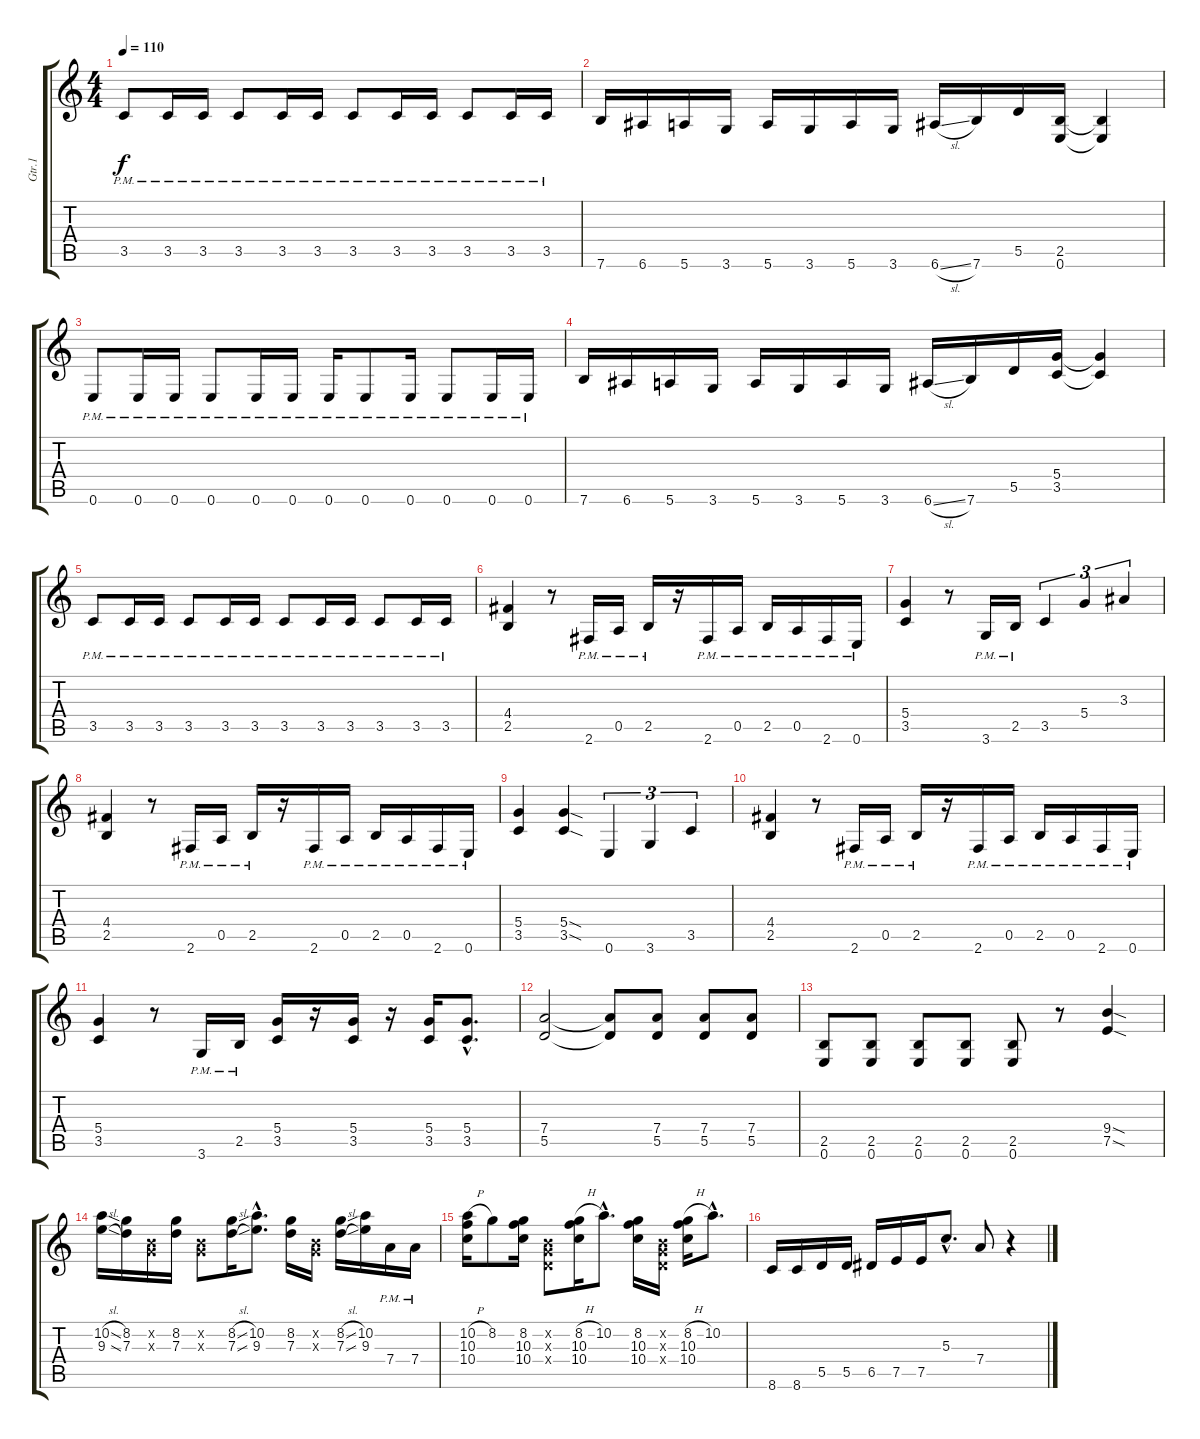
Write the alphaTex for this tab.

\track ("Gtr.1" "Gtr.1") {instrument distortionguitar}
\staff {score tabs}
\tuning (E4 B3 G3 D3 A2 E2) {hide}
\ts (4 4)
\tempo 110
\clef g2
\ks c
3.5{pm}.8{dy f} 3.5{pm}.16 3.5{pm}.16 3.5{pm}.8 3.5{pm}.16 3.5{pm}.16 3.5{pm}.8 3.5{pm}.16 3.5{pm}.16 3.5{pm}.8 3.5{pm}.16 3.5{pm}.16 |
7.6.16 6.6.16 5.6.16 3.6.16 5.6.16 3.6.16 5.6.16 3.6.16 6.6{sl}.16 7.6.16 5.5.16 (2.5 0.6).16 (2.5{t} 0.6{t}).4 |
0.6{pm}.8 0.6{pm}.16 0.6{pm}.16 0.6{pm}.8 0.6{pm}.16 0.6{pm}.16 0.6{pm}.16 0.6{pm}.8 0.6{pm}.16 0.6{pm}.8 0.6{pm}.16 0.6{pm}.16 |
7.6.16 6.6.16 5.6.16 3.6.16 5.6.16 3.6.16 5.6.16 3.6.16 6.6{sl}.16 7.6.16 5.5.16 (5.4 3.5).16 (5.4{t} 3.5{t}).4 |
3.5{pm}.8 3.5{pm}.16 3.5{pm}.16 3.5{pm}.8 3.5{pm}.16 3.5{pm}.16 3.5{pm}.8 3.5{pm}.16 3.5{pm}.16 3.5{pm}.8 3.5{pm}.16 3.5{pm}.16 |
(4.4 2.5).4 r.8 2.6{pm}.16 0.5{pm}.16 2.5{pm}.16 r.16 2.6{pm}.16 0.5{pm}.16 2.5{pm}.16 0.5{pm}.16 2.6{pm}.16 0.6{pm}.16 |
(5.4 3.5).4 r.8 3.6{pm}.16 2.5{pm}.16 3.5.4{tu (3 2)} 5.4.4{tu (3 2)} 3.3.4{tu (3 2)} |
(4.4 2.5).4 r.8 2.6{pm}.16 0.5{pm}.16 2.5{pm}.16 r.16 2.6{pm}.16 0.5{pm}.16 2.5{pm}.16 0.5{pm}.16 2.6{pm}.16 0.6{pm}.16 |
(5.4 3.5).4 (5.4{sod} 3.5{sod}).4 0.6.4{tu (3 2)} 3.6.4{tu (3 2)} 3.5.4{tu (3 2)} |
(4.4 2.5).4 r.8 2.6{pm}.16 0.5{pm}.16 2.5{pm}.16 r.16 2.6{pm}.16 0.5{pm}.16 2.5{pm}.16 0.5{pm}.16 2.6{pm}.16 0.6{pm}.16 |
(5.4 3.5).4 r.8 3.6{pm}.16 2.5{pm}.16 (5.4 3.5).16 r.16 (5.4 3.5).16 r.16 (5.4 3.5).16 (5.4{hac} 3.5{hac}).8{d} |
(7.4 5.5).2 (7.4{t} 5.5{t}).8 (7.4 5.5).8 (7.4 5.5).8 (7.4 5.5).8 |
(2.5 0.6).8 (2.5 0.6).8 (2.5 0.6).8 (2.5 0.6).8 (2.5 0.6).8 r.8 (9.4{sod} 7.5{sod}).4 |
(10.2{sl} 9.3{sl}).16 (8.2 7.3).16 (0.2{x} 0.3{x}).16 (8.2 7.3).16 (0.2{x} 0.3{x}).8 (8.2{sl} 7.3{sl}).16 (10.2{hac} 9.3{hac}).8{d} (8.2 7.3).16 (0.2{x} 0.3{x}).16 (8.2{sl} 7.3{sl}).16 (10.2 9.3).16 7.4{pm}.16 7.4{pm}.16 |
(10.2{h} 10.3 10.4).16 8.2.8 (8.2 10.3 10.4).16 (0.2{x} 0.3{x} 0.4{x}).8 (8.2{h} 10.3 10.4).16 10.2{hac}.8{d} (8.2 10.3 10.4).16 (0.2{x} 0.3{x} 0.4{x}).16 (8.2{h} 10.3 10.4).16 10.2{hac}.8{d} |
8.6.16 8.6.16 5.5.16 5.5.16 6.5.16 7.5.16 7.5.16 5.3{hac}.8{d} 7.4.8 r.4
